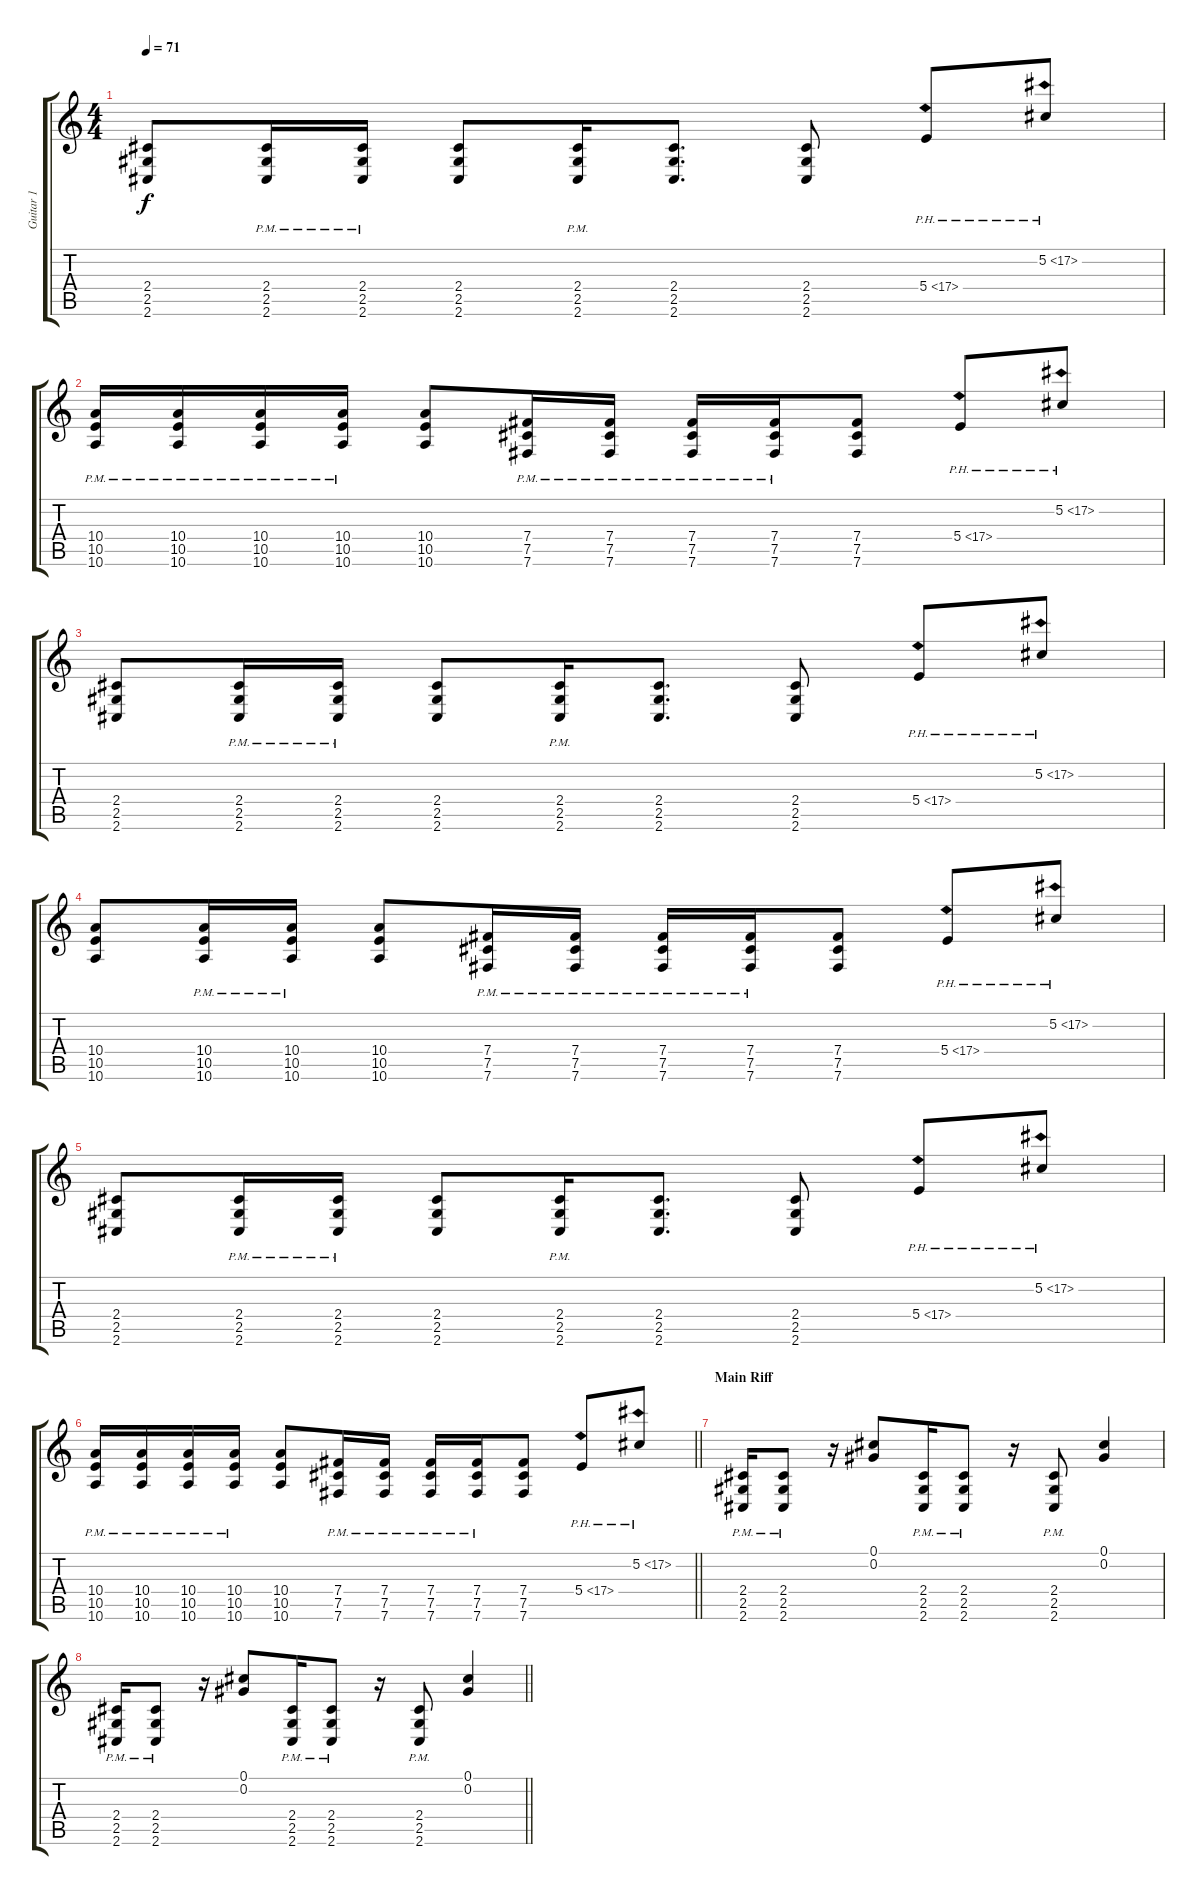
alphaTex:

\track ("Guitar 1" "Guitar 1") {instrument distortionguitar}
\staff {score tabs}
\tuning (Db4 Ab3 E3 B2 Gb2 B1) {hide}
\ts (4 4)
\tempo 71
\clef g2
\ks c
(2.4 2.5 2.6).8{dy f volume 16} (2.4{pm} 2.5{pm} 2.6{pm}).16 (2.4{pm} 2.5{pm} 2.6{pm}).16 (2.4 2.5 2.6).8 (2.4{pm} 2.5{pm} 2.6{pm}).16 (2.4 2.5 2.6).8{d} (2.4 2.5 2.6).8 5.4{ph 12}.8{volume 8} 5.2{ph 12}.8 |
(10.4{pm} 10.5{pm} 10.6{pm}).16{volume 16} (10.4{pm} 10.5{pm} 10.6{pm}).16 (10.4{pm} 10.5{pm} 10.6{pm}).16 (10.4{pm} 10.5{pm} 10.6{pm}).16 (10.4 10.5 10.6).8 (7.4{pm} 7.5{pm} 7.6{pm}).16 (7.4{pm} 7.5{pm} 7.6{pm}).16 (7.4{pm} 7.5{pm} 7.6{pm}).16 (7.4{pm} 7.5{pm} 7.6{pm}).16 (7.4 7.5 7.6).8 5.4{ph 12}.8{volume 8} 5.2{ph 12}.8 |
(2.4 2.5 2.6).8{volume 16} (2.4{pm} 2.5{pm} 2.6{pm}).16 (2.4{pm} 2.5{pm} 2.6{pm}).16 (2.4 2.5 2.6).8 (2.4{pm} 2.5{pm} 2.6{pm}).16 (2.4 2.5 2.6).8{d} (2.4 2.5 2.6).8 5.4{ph 12}.8{volume 8} 5.2{ph 12}.8 |
(10.4 10.5 10.6).8{volume 16} (10.4{pm} 10.5{pm} 10.6{pm}).16 (10.4{pm} 10.5{pm} 10.6{pm}).16 (10.4 10.5 10.6).8 (7.4{pm} 7.5{pm} 7.6{pm}).16 (7.4{pm} 7.5{pm} 7.6{pm}).16 (7.4{pm} 7.5{pm} 7.6{pm}).16 (7.4{pm} 7.5{pm} 7.6{pm}).16 (7.4 7.5 7.6).8 5.4{ph 12}.8{volume 8} 5.2{ph 12}.8 |
(2.4 2.5 2.6).8{volume 16} (2.4{pm} 2.5{pm} 2.6{pm}).16 (2.4{pm} 2.5{pm} 2.6{pm}).16 (2.4 2.5 2.6).8 (2.4{pm} 2.5{pm} 2.6{pm}).16 (2.4 2.5 2.6).8{d} (2.4 2.5 2.6).8 5.4{ph 12}.8{volume 8} 5.2{ph 12}.8 |
\barLineRight lightlight
(10.4{pm} 10.5{pm} 10.6{pm}).16{volume 16} (10.4{pm} 10.5{pm} 10.6{pm}).16 (10.4{pm} 10.5{pm} 10.6{pm}).16 (10.4{pm} 10.5{pm} 10.6{pm}).16 (10.4 10.5 10.6).8 (7.4{pm} 7.5{pm} 7.6{pm}).16 (7.4{pm} 7.5{pm} 7.6{pm}).16 (7.4{pm} 7.5{pm} 7.6{pm}).16 (7.4{pm} 7.5{pm} 7.6{pm}).16 (7.4 7.5 7.6).8 5.4{ph 12}.8{volume 8} 5.2{ph 12}.8 |
\section ("" "Main Riff")
(2.4{pm} 2.5{pm} 2.6{pm}).16{volume 16 instrument distortionguitar} (2.4{pm} 2.5{pm} 2.6{pm}).8 r.16 (0.1 0.2).8 (2.4{pm} 2.5{pm} 2.6{pm}).16 (2.4{pm} 2.5{pm} 2.6{pm}).8 r.16 (2.4{pm} 2.5{pm} 2.6{pm}).8 (0.1 0.2).4 |
\barLineRight lightlight
(2.4{pm} 2.5{pm} 2.6{pm}).16 (2.4{pm} 2.5{pm} 2.6{pm}).8 r.16 (0.1 0.2).8 (2.4{pm} 2.5{pm} 2.6{pm}).16 (2.4{pm} 2.5{pm} 2.6{pm}).8 r.16 (2.4{pm} 2.5{pm} 2.6{pm}).8 (0.1 0.2).4
